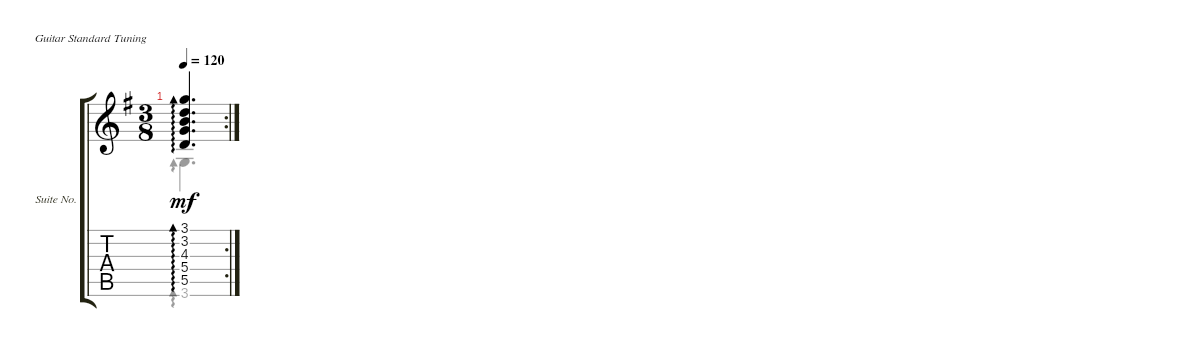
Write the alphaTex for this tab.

\bracketExtendMode groupsimilarinstruments
\firstSystemTrackNameOrientation horizontal
\otherSystemsTrackNameOrientation horizontal
\track ("Suite No. 16 in G - 3. Courante" "Suite No. ") {instrument acousticguitarnylon}
\staff {score tabs}
\tuning (E4 B3 G3 D3 A2 E2)
\voice
\rc 2
\ts (3 8)
\tempo 120
\clef g2
\ks g
(3.1 3.2 4.3 5.4 5.5).4{d ad 0 dy mf}
\voice
\clef g2
\ottava regular
\simile none
\ks g
3.6.4{d ad 0 dy mf}
